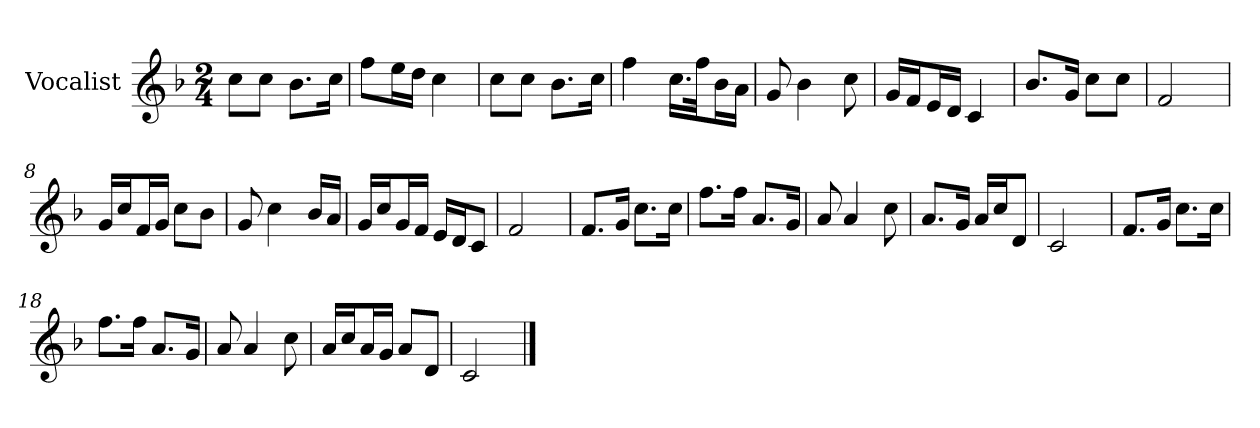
**kern
*part1
*staff1
*I"Vocalist
*k[b-]
*F:
*M2/4
=
8ccL
8ccJ
8.b-L
16ccJk
=1
8ffL
16eeL
16ddJJ
4cc
=2
8ccL
8ccJ
8.b-L
16ccJk
=3
4ff
16.ccLL
32ffJk
16b-L
16aJJ
=4
8g
4b-
8cc
=5
16gLL
16fJ
16eL
16dJJ
4c
=6
8.b-L
16gJk
8ccL
8ccJ
=7
2f
=8
16gLL
16ccJ
16fL
16gJJ
8ccL
8b-J
=9
8g
4cc
16b-LL
16aJJ
=10
16gLL
16ccJ
16gL
16fJJ
16eLL
16dJ
8cJ
=11
2f
=12
8.fL
16gJk
8.ccL
16ccJk
=13
8.ffL
16ffJk
8.aL
16gJk
=14
8a
4a
8cc
=15
8.aL
16gJk
16aLL
16ccJ
8dJ
=16
2c
=17
8.fL
16gJk
8.ccL
16ccJk
=18
8.ffL
16ffJk
8.aL
16gJk
=19
8a
4a
8cc
=20
16aLL
16ccJ
16aL
16gJJ
8aL
8dJ
=21
2c
==
*-
